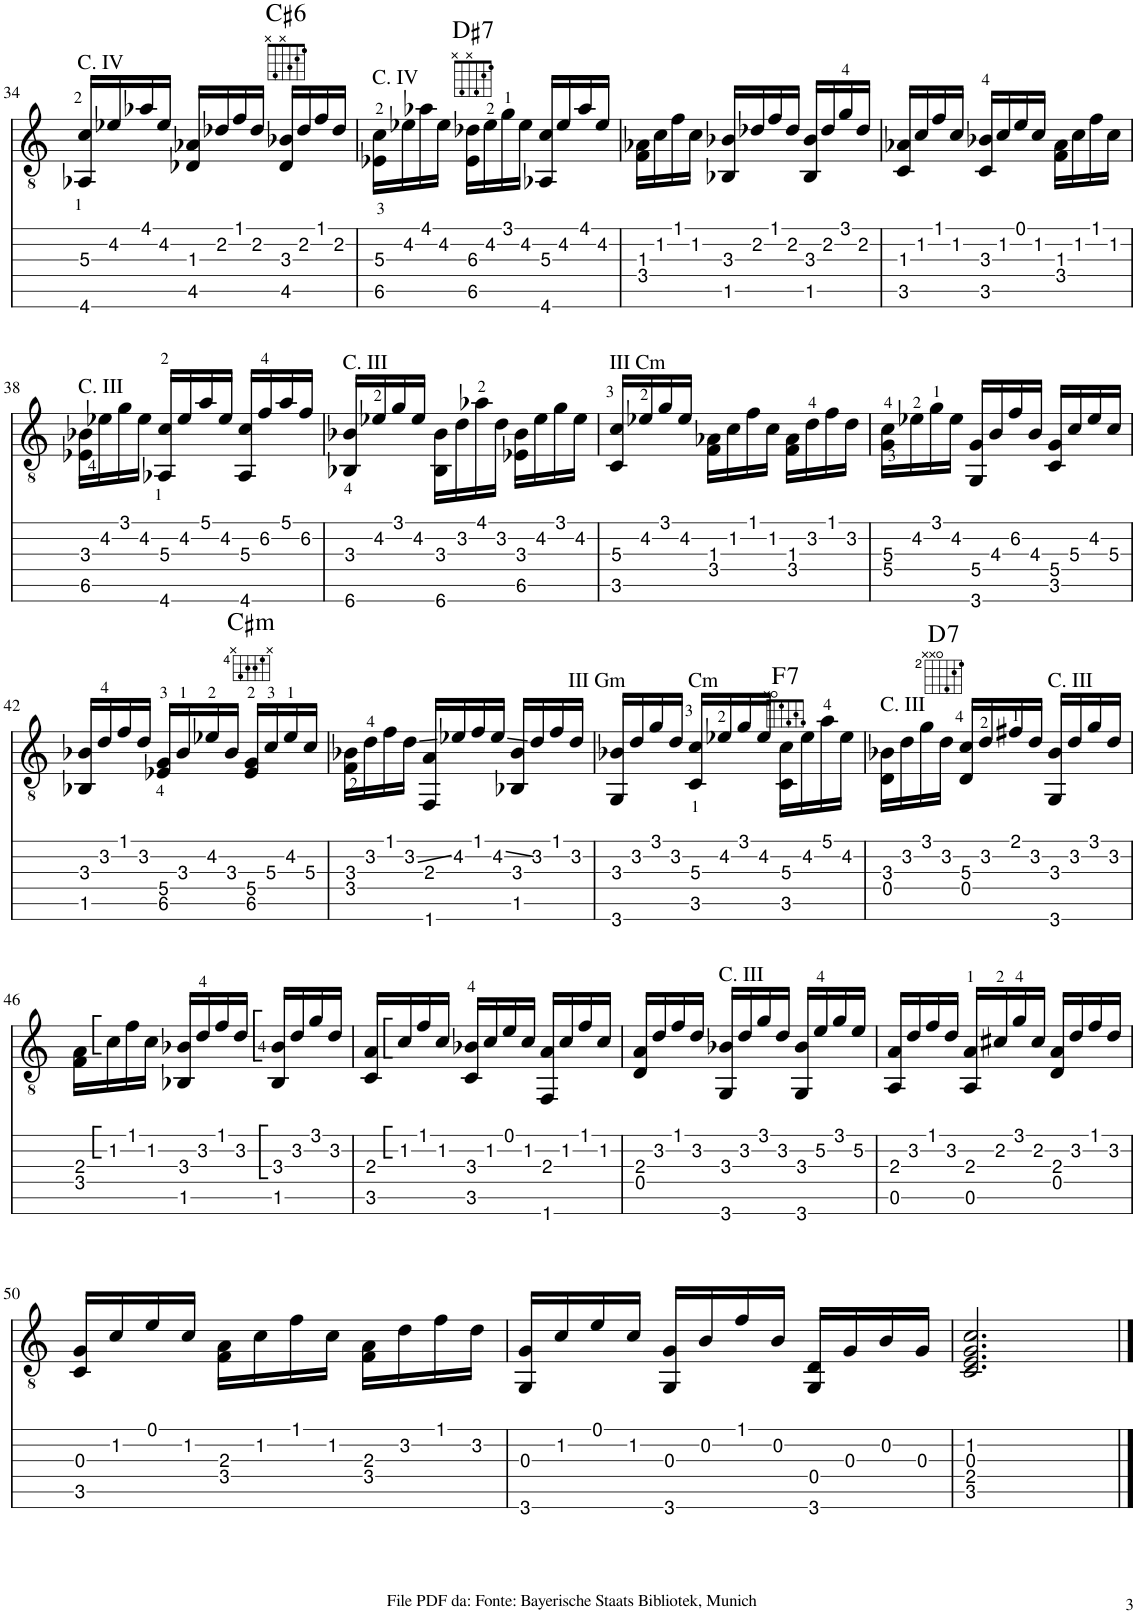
**kern	**kern	**harte
*part1	*part1	*part1
*staff2	*staff1	*
*I"Guitar	*	*
*I'Guit.	*	*
!!LO:PB:g=z
*	*clefGv2	*
*k[]	*k[]	*
*M3/4	*M3/4	*
=34	=34	=34
!	!LO:TX:a:t=C. IV	!
16AA-\ 16c\LL	16AA-X/ 16c/LL	.
16e-J	16e-X/	.
16a-L	16a-X/	.
16e-JJ	16e-/JJ	.
16D-\ 16A-\LL	16D-X/ 16A-X/LL	.
16d-J	16d-X/	.
16fL	16f/	.
16d-JJ	16d-/JJ	.
!	!	!LO:H:kt=6
16D-\ 16B-\LL	16D-/ 16B-X/LL	C#:maj6
16d-J	16d-/	.
16fL	16f/	.
16d-JJ	16d-/JJ	.
=35	=35	=35
!	!LO:TX:a:t=C. IV	!
16E-\ 16c\LL	16E-X\ 16c\LL	.
16e-J	16e-X\	.
16a-L	16a-X\	.
16e-JJ	16e-\JJ	.
!	!	!LO:H:kt=7
16E-\ 16d-\LL	16E-\ 16d-X\LL	D#:7
16e-J	16e-\	.
16gL	16g\	.
16e-JJ	16e-\JJ	.
16AA-\ 16c\LL	16AA-X/ 16c/LL	.
16e-J	16e-/	.
16a-L	16a-/	.
16e-JJ	16e-/JJ	.
=36	=36	=36
16F\ 16A-\LL	16F\ 16A-X\LL	.
16cJ	16c\	.
16fL	16f\	.
16cJJ	16c\JJ	.
16BB-\ 16B-\LL	16BB-X/ 16B-X/LL	.
16d-J	16d-X/	.
16fL	16f/	.
16d-JJ	16d-/JJ	.
16BB-\ 16B-\LL	16BB-/ 16B-/LL	.
16d-J	16d-/	.
16gL	16g/	.
16d-JJ	16d-/JJ	.
=37	=37	=37
16C\ 16A-X\LL	16C/ 16A-X/LL	.
16cJ	16c/	.
16fL	16f/	.
16cJJ	16c/JJ	.
16C\ 16B-X\LL	16C/ 16B-X/LL	.
16cJ	16c/	.
16eL	16e/	.
16cJJ	16c/JJ	.
16F\ 16A-\LL	16F\ 16A-\LL	.
16cJ	16c\	.
16fL	16f\	.
16cJJ	16c\JJ	.
!!LO:LB:g=z
=38	=38	=38
!	!LO:TX:a:t=C. III	!
16E-\ 16B-\LL	16E-X\ 16B-X\LL	.
16e-J	16e-X\	.
16gL	16g\	.
16e-JJ	16e-\JJ	.
16AA-\ 16c\LL	16AA-X/ 16c/LL	.
16e-J	16e-/	.
16aL	16a/	.
16e-JJ	16e-/JJ	.
16AA-\ 16c\LL	16AA-/ 16c/LL	.
16fJ	16f/	.
16aL	16a/	.
16fJJ	16f/JJ	.
=39	=39	=39
!	!LO:TX:a:t=C. III	!
16BB-\ 16B-\LL	16BB-X/ 16B-X/LL	.
16e-J	16e-X/	.
16gL	16g/	.
16e-JJ	16e-/JJ	.
16BB-\ 16B-\LL	16BB-\ 16B-\LL	.
16dJ	16d\	.
16a-L	16a-X\	.
16dJJ	16d\JJ	.
16E-\ 16B-\LL	16E-X\ 16B-\LL	.
16e-J	16e-\	.
16gL	16g\	.
16e-JJ	16e-\JJ	.
=40	=40	=40
!	!LO:TX:a:t=III Cm	!
16C\ 16c\LL	16C/ 16c/LL	.
16e-J	16e-X/	.
16gL	16g/	.
16e-JJ	16e-/JJ	.
16F\ 16A-\LL	16F\ 16A-X\LL	.
16cJ	16c\	.
16fL	16f\	.
16cJJ	16c\JJ	.
16F\ 16A-\LL	16F\ 16A-\LL	.
16dJ	16d\	.
16fL	16f\	.
16dJJ	16d\JJ	.
=41	=41	=41
16G\ 16c\LL	16G\ 16c\LL	.
16e-J	16e-X\	.
16gL	16g\	.
16e-JJ	16e-\JJ	.
16GG\ 16G\LL	16GG/ 16G/LL	.
16BJ	16B/	.
16fL	16f/	.
16BJJ	16B/JJ	.
16C\ 16G\LL	16C/ 16G/LL	.
16cJ	16c/	.
16e-L	16e-/	.
16cJJ	16c/JJ	.
!!LO:LB:g=z
=42	=42	=42
16BB-\ 16B-\LL	16BB-X/ 16B-X/LL	.
16dJ	16d/	.
16fL	16f/	.
16dJJ	16d/JJ	.
16E-\ 16G\LL	16E-X/ 16G/LL	.
16B-J	16B-/	.
16e-L	16e-X/	.
16B-JJ	16B-/JJ	.
!	!	!LO:H:kt=m
16E-\ 16G\LL	16E-/ 16G/LL	C#:min
16cJ	16c/	.
16e-L	16e-/	.
16cJJ	16c/JJ	.
=43	=43	=43
16F\ 16B-\LL	16F\ 16B-X\LL	.
16dJ	16d\	.
16fL	16f\	.
16dJJ	16d\JJ	.
16FF\ 16A\LL	16FF/ 16A/LL	.
16e-J	16e-X/	.
16fL	16f/	.
16e-JJ	16e-/JJ	.
16BB-\ 16B-\LL	16BB-X/ 16B-/LL	.
16dJ	16d/	.
16fL	16f/	.
16dJJ	16d/JJ	.
=44	=44	=44
!	!LO:TX:a:t=III Gm	!
16GG\ 16B-\LL	16GG/ 16B-X/LL	.
16dJ	16d/	.
16gL	16g/	.
16dJJ	16d/JJ	.
!	!LO:TX:a:t=Cm	!
16C\ 16c\LL	16C/ 16c/LL	.
16e-J	16e-X/	.
16gL	16g/	.
16e-JJ	16e-/JJ	.
!	!	!LO:H:kt=7
16C\ 16c\LL	16C\ 16c\LL	F:7
16e-J	16e-\	.
16aL	16a\	.
16e-JJ	16e-\JJ	.
=45	=45	=45
!	!LO:TX:a:t=C. III	!
16D\ 16B-\LL	16D\ 16B-X\LL	.
16dJ	16d\	.
16gL	16g\	.
16dJJ	16d\JJ	.
!	!	!LO:H:kt=7
16D\ 16c\LL	16D/ 16c/LL	D:7
16dJ	16d/	.
16f#L	16f#X/	.
16dJJ	16d/JJ	.
!	!LO:TX:a:t=C. III	!
16GG\ 16B-\LL	16GG/ 16B-/LL	.
16dJ	16d/	.
16gL	16g/	.
16dJJ	16d/JJ	.
!!LO:LB:g=z
=46	=46	=46
16F\ 16A\LL	16F\ 16A\LL	.
16cJ	16c\	.
16fL	16f\	.
16cJJ	16c\JJ	.
16BB-\ 16B-\LL	16BB-X/ 16B-X/LL	.
16dJ	16d/	.
16fL	16f/	.
16dJJ	16d/JJ	.
16BB-\ 16B-\LL	16BB-/ 16B-/LL	.
16dJ	16d/	.
16gL	16g/	.
16dJJ	16d/JJ	.
=47	=47	=47
16C\ 16A\LL	16C/ 16A/LL	.
16cJ	16c/	.
16fL	16f/	.
16cJJ	16c/JJ	.
16C\ 16B-\LL	16C/ 16B-X/LL	.
16cJ	16c/	.
16eL	16e/	.
16cJJ	16c/JJ	.
16FF\ 16A\LL	16FF/ 16A/LL	.
16cJ	16c/	.
16fL	16f/	.
16cJJ	16c/JJ	.
=48	=48	=48
16D\ 16A\LL	16D/ 16A/LL	.
16dJ	16d/	.
16fL	16f/	.
16dJJ	16d/JJ	.
!	!LO:TX:a:t=C. III	!
16GG\ 16B-\LL	16GG/ 16B-X/LL	.
16dJ	16d/	.
16gL	16g/	.
16dJJ	16d/JJ	.
16GG\ 16B-\LL	16GG/ 16B-/LL	.
16eJ	16e/	.
16gL	16g/	.
16eJJ	16e/JJ	.
=49	=49	=49
16AA\ 16A\LL	16AA/ 16A/LL	.
16dJ	16d/	.
16fL	16f/	.
16dJJ	16d/JJ	.
16AA\ 16A\LL	16AA/ 16A/LL	.
16c#J	16c#X/	.
16gL	16g/	.
16c#JJ	16c#/JJ	.
16D\ 16A\LL	16D/ 16A/LL	.
16dJ	16d/	.
16fL	16f/	.
16dJJ	16d/JJ	.
!!LO:LB:g=z
=50	=50	=50
16C\ 16G\LL	16C/ 16G/LL	.
16cJ	16c/	.
16eL	16e/	.
16cJJ	16c/JJ	.
16F\ 16A\LL	16F\ 16A\LL	.
16cJ	16c\	.
16fL	16f\	.
16cJJ	16c\JJ	.
16F\ 16A\LL	16F\ 16A\LL	.
16dJ	16d\	.
16fL	16f\	.
16dJJ	16d\JJ	.
=51	=51	=51
16GG\ 16G\LL	16GG/ 16G/LL	.
16cJ	16c/	.
16eL	16e/	.
16cJJ	16c/JJ	.
16GG\ 16G\LL	16GG/ 16G/LL	.
16BJ	16B/	.
16fL	16f/	.
16BJJ	16B/JJ	.
16GG\ 16D\LL	16GG/ 16D/LL	.
16GJ	16G/	.
16BL	16B/	.
16GJJ	16G/JJ	.
=52	=52	=52
2.C 2.E 2.G 2.c	2.C/ 2.E/ 2.G/ 2.c/	.
==	==	==
*-	*-	*-
